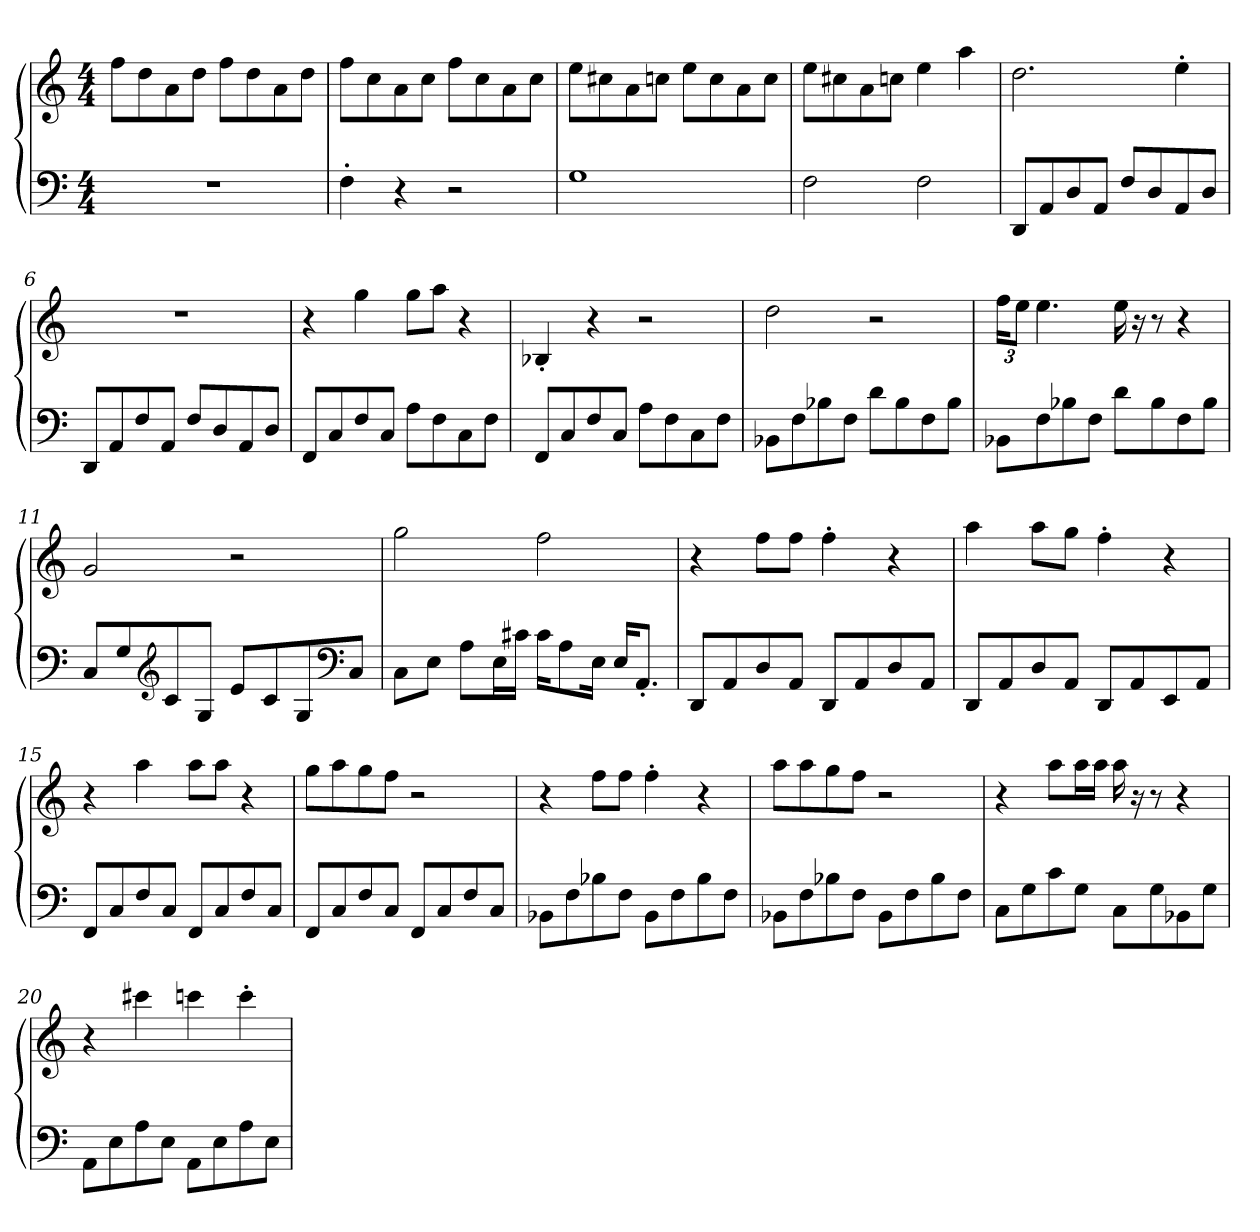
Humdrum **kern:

**kern	**kern
*part1	*part1
*staff2	*staff1
*clefF4	*clefG2
*M4/4	*M4/4
=1	=1
1r	8ffL
.	8dd
.	8a
.	8ddJ
.	8ffL
.	8dd
.	8a
.	8ddJ
=2	=2
4F'	8ffL
.	8cc
4r	8a
.	8ccJ
2r	8ffL
.	8cc
.	8a
.	8ccJ
=3	=3
1G	8eeL
.	8cc#X
.	8a
.	8ccnJ
.	8eeL
.	8cc
.	8a
.	8ccJ
=4	=4
2F	8eeL
.	8cc#X
.	8a
.	8ccnJ
2F	4ee
.	4aa
=5	=5
8DDL	2.dd
8AA	.
8D	.
8AAJ	.
8FL	.
8D	.
8AA	4ee'
8DJ	.
=6	=6
8DDL	1r
8AA	.
8F	.
8AAJ	.
8FL	.
8D	.
8AA	.
8DJ	.
=7	=7
8FFL	4r
8C	.
8F	4gg
8CJ	.
8AL	8ggL
8F	8aaJ
8C	4r
8FJ	.
=8	=8
8FFL	4B-X'
8C	.
8F	4r
8CJ	.
8AL	2r
8F	.
8C	.
8FJ	.
=9	=9
8BB-XL	2dd
8F	.
8B-X	.
8FJ	.
8dL	2r
8B-	.
8F	.
8B-J	.
=10	=10
8BB-XL	24ffKL
.	12eeJ
8F	4.ee
8B-X	.
8FJ	.
8dL	16ee
.	16r
8B-	8r
8F	4r
8B-J	.
=11	=11
8CL	2g
8G	.
*clefG2	*
8c	.
8GJ	.
8eL	2r
8c	.
8G	.
*clefF4	*
8CJ	.
=12	=12
8CL	2gg
8EJ	.
8AL	.
16EL	.
16c#XJJ	.
16c#KL	2ff
8A	.
16EJk	.
16EKL	.
8.AA'J	.
=13	=13
8DDL	4r
8AA	.
8D	8ffL
8AAJ	8ffJ
8DDL	4ff'
8AA	.
8D	4r
8AAJ	.
=14	=14
8DDL	4aa
8AA	.
8D	8aaL
8AAJ	8ggJ
8DDL	4ff'
8AA	.
8EE	4r
8AAJ	.
=15	=15
8FFL	4r
8C	.
8F	4aa
8CJ	.
8FFL	8aaL
8C	8aaJ
8F	4r
8CJ	.
=16	=16
8FFL	8ggL
8C	8aa
8F	8gg
8CJ	8ffJ
8FFL	2r
8C	.
8F	.
8CJ	.
=17	=17
8BB-XL	4r
8F	.
8B-X	8ffL
8FJ	8ffJ
8BB-L	4ff'
8F	.
8B-	4r
8FJ	.
=18	=18
8BB-XL	8aaL
8F	8aa
8B-X	8gg
8FJ	8ffJ
8BB-L	2r
8F	.
8B-	.
8FJ	.
=19	=19
8CL	4r
8G	.
8c	8aaL
8GJ	16aaL
.	16aaJJ
8CL	16aa
.	16r
8G	8r
8BB-X	4r
8GJ	.
=20	=20
8AAL	4r
8E	.
8A	4ccc#X
8EJ	.
8AAL	4cccn
8E	.
8A	4ccc'
8EJ	.
=	=
*-	*-
